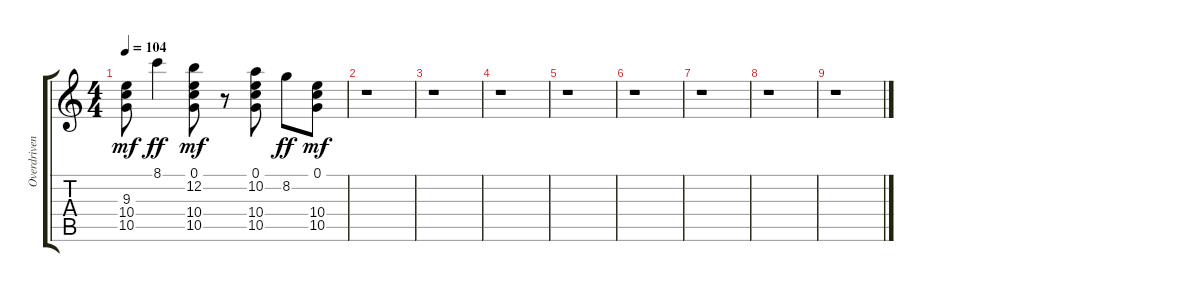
\track ("Overdriven" "Overdriven") {instrument overdrivenguitar}
\staff {score tabs}
\tuning (E4 B3 G3 D3 A2 E2) {hide}
\ts (4 4)
\tempo 104
\clef g2
\ks c
(9.3 10.4 10.5).8{dy mf} 8.1.4{dy ff} (0.1 12.2 10.4 10.5).8{dy mf} r.8 (0.1 10.2 10.4 10.5).8 8.2.8{dy ff} (0.1 10.4 10.5).8{dy mf} |
r.1 |
r.1 |
r.1 |
r.1 |
r.1 |
r.1 |
r.1 |
r.1
